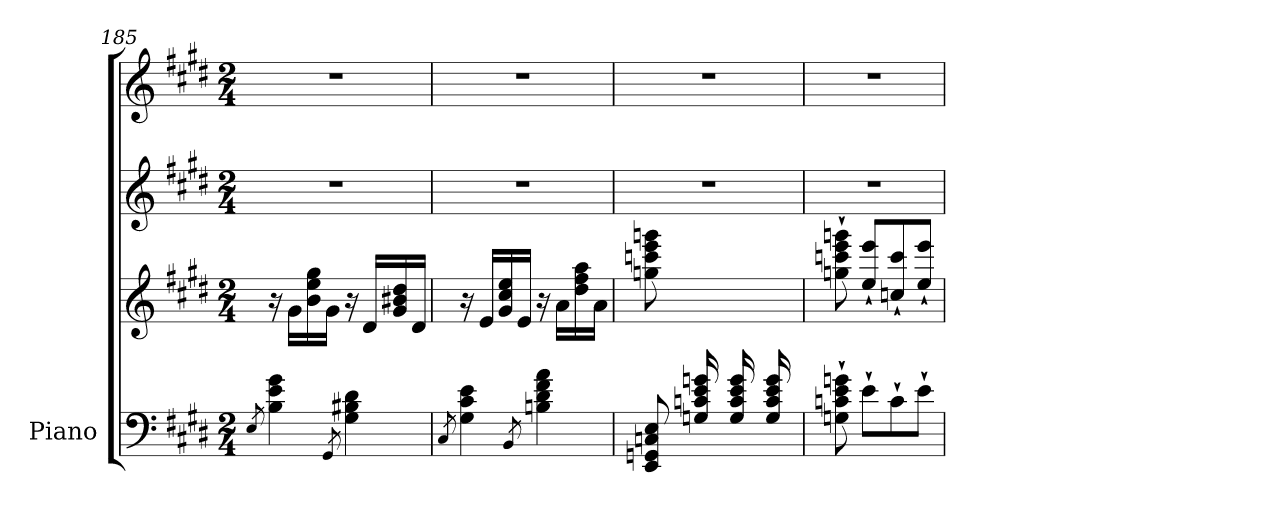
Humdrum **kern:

**kern	**kern	**kern	**kern
*part1	*part1	*part1	*part1
*staff4	*staff3	*staff2	*staff1
*I"Piano	*	*	*
*I'Pno.	*	*	*
*clefF4	*clefG2	*clefG2	*clefG2
*k[f#c#g#d#]	*k[f#c#g#d#]	*k[f#c#g#d#]	*k[f#c#g#d#]
*M2/4	*M2/4	*M2/4	*M2/4
=185	=185	=185	=185
8qE/	.	.	.
4B\ 4e\ 4g#\	16r	2r	2r
.	16g#\LL	.	.
.	16b\ 16ee\ 16gg#\	.	.
.	16g#\JJ	.	.
8qGG#/	.	.	.
4G#\ 4B#X\ 4d#\	16r	.	.
.	16d#/LL	.	.
.	16g#/ 16b#X/ 16dd#/	.	.
.	16d#/JJ	.	.
!!LO:PB:g=z
=186	=186	=186	=186
8qC#/	.	.	.
4G#\ 4c#\ 4e\	16r	2r	2r
.	16e/LL	.	.
.	16g#/ 16cc#/ 16ee/	.	.
.	16e/JJ	.	.
8qBB/	.	.	.
4Bn\ 4d#\ 4f#\ 4a\	16r	.	.
.	16a\LL	.	.
.	16dd#\ 16ff#\ 16aa\	.	.
.	16a\JJ	.	.
=187	=187	=187	=187
*	*^	*	*
8EE/ 8GGn/ 8Cn/ 8E/	8.ryy	8ggn\ 8cccn\ 8eee\ 8gggn\	2r	2r
16Gn/ 16cn/ 16e/ 16gn/LL	.	8ryy	.	.
16ryy	16g\ 16ccn\ 16ee\ 16ggn\	.	.	.
16G/ 16c/ 16e/ 16g/	16ryy	4ryy	.	.
16ryy	16g\ 16cc\ 16ee\ 16gg\	.	.	.
16G/ 16c/ 16e/ 16g/	16ryy	.	.	.
16ryy	16g\ 16cc\ 16ee\ 16gg\JJ	.	.	.
*	*v	*v	*	*
=188	=188	=188	=188
8Gn\` 8cn\` 8e\` 8gn\`	8ggn\` 8cccn\` 8eee\` 8gggn\`	2r	2r
8e`\L	8ee/` 8eee/`L	.	.
8c`\	8ccn/` 8ccc/`	.	.
8e`\J	8ee/` 8eee/`J	.	.
=	=	=	=
*-	*-	*-	*-
